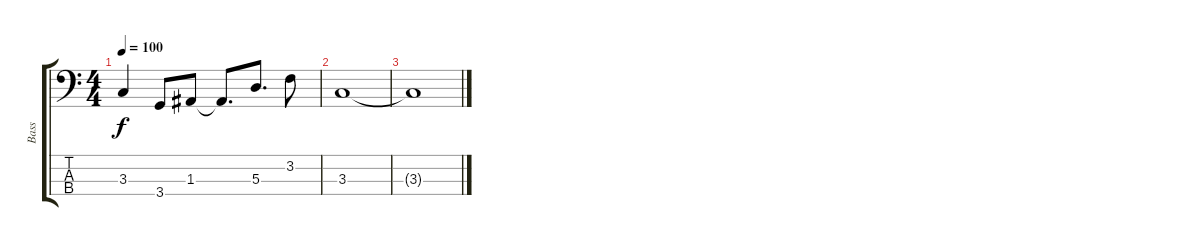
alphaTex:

\track ("Bass" "Bass") {instrument electricbassfinger}
\staff {score tabs}
\tuning (G2 D2 A1 E1) {hide}
\ts (4 4)
\tempo 100
\clef f4
\ks c
3.3.4{dy f} 3.4.8 1.3.8 1.3{t}.8{d} 5.3.8{d} 3.2.8 |
3.3.1 |
3.3{t}.1
